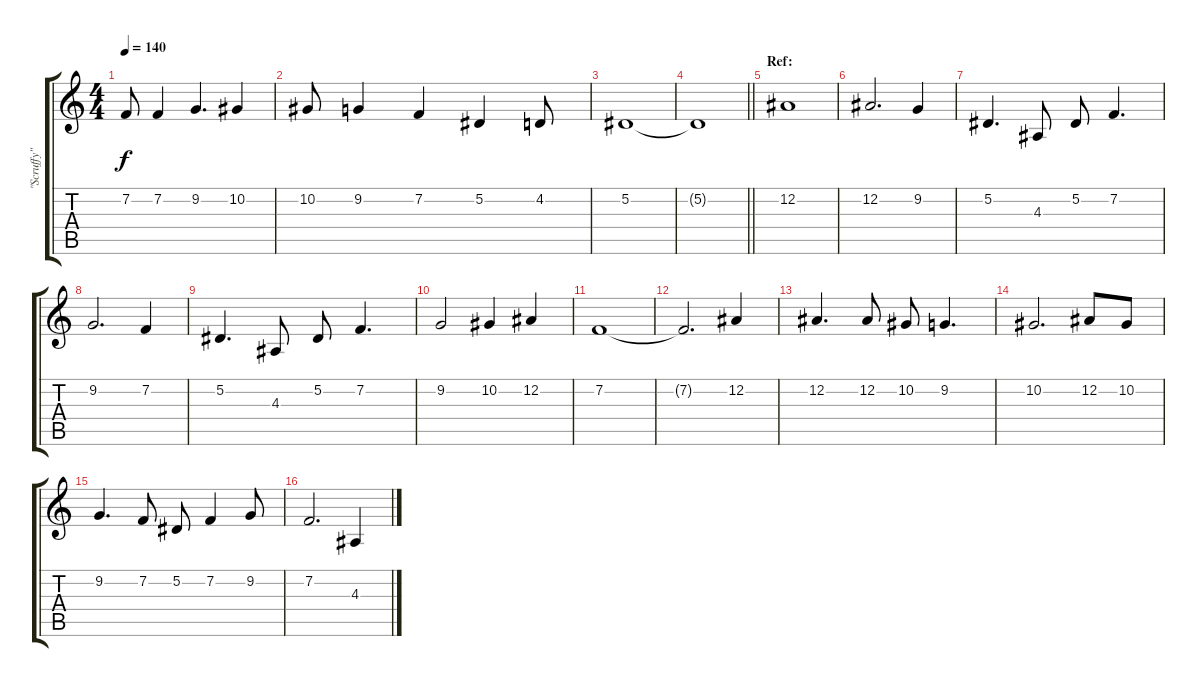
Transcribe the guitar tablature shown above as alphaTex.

\track ("\"Scruffy\" Wallace" "\"Scruffy\" ") {instrument bagpipe}
\staff {score tabs}
\tuning (Eb4 Bb3 Gb3 Db3 Ab2 Eb2) {hide}
\ts (4 4)
\tempo 140
\clef g2
\ks c
7.2.8{dy f} 7.2.4 9.2.4{d} 10.2.4 |
10.2.8 9.2.4 7.2.4 5.2.4 4.2.8 |
5.2.1 |
\barLineRight lightlight
5.2{t}.1 |
\section ("" "Ref:")
12.2.1 |
12.2.2{d} 9.2.4 |
5.2.4{d} 4.3.8 5.2.8 7.2.4{d} |
9.2.2{d} 7.2.4 |
5.2.4{d} 4.3.8 5.2.8 7.2.4{d} |
9.2.2 10.2.4 12.2.4 |
7.2.1 |
7.2{t}.2{d} 12.2.4 |
12.2.4{d} 12.2.8 10.2.8 9.2.4{d} |
10.2.2{d} 12.2.8 10.2.8 |
9.2.4{d} 7.2.8 5.2.8 7.2.4 9.2.8 |
7.2.2{d} 4.3.4
